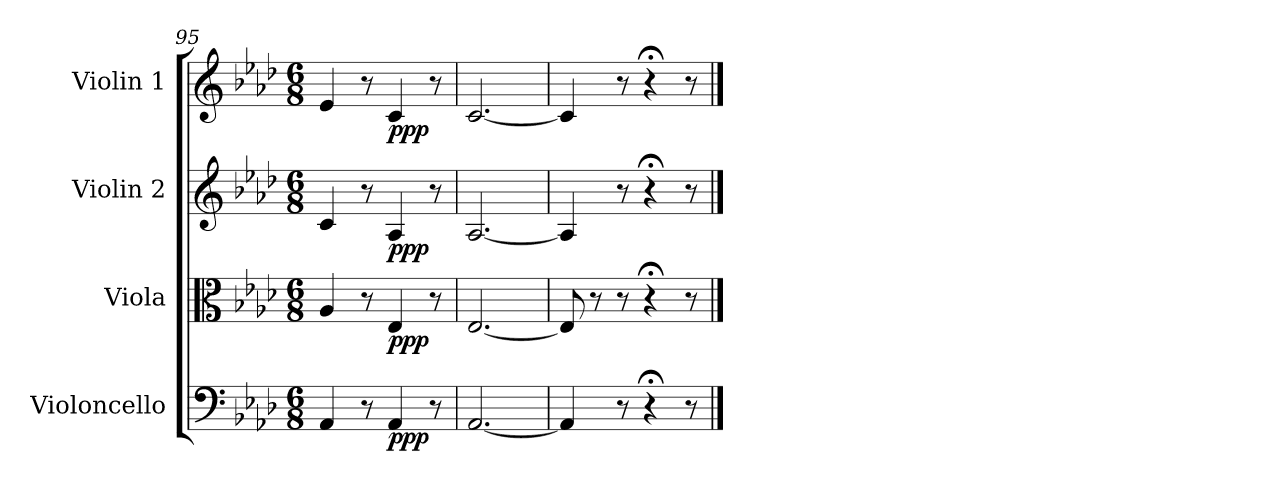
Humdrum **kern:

**kern	**dynam	**kern	**dynam	**kern	**dynam	**kern	**dynam
*part4	*part4	*part3	*part3	*part2	*part2	*part1	*part1
*staff4	*staff4	*staff3	*staff3	*staff2	*staff2	*staff1	*staff1
*I"Violoncello	*	*I"Viola	*	*I"Violin 2	*	*I"Violin 1	*
*I'Vc	*	*I'Vla	*	*I'Vln	*	*I'Vln	*
*clefF4	*	*clefC3	*	*clefG2	*	*clefG2	*
*k[b-e-a-d-]	*	*k[b-e-a-d-]	*	*k[b-e-a-d-]	*	*k[b-e-a-d-]	*
*M6/8	*	*M6/8	*	*M6/8	*	*M6/8	*
=95	=95	=95	=95	=95	=95	=95	=95
4AA-/	.	4A-/	.	4c/	.	4e-/	.
8r	.	8r	.	8r	.	8r	.
!	!LO:DY:b	!	!LO:DY:b	!	!LO:DY:b	!	!LO:DY:b
4AA-/	ppp	4E-/	ppp	4A-/	ppp	4c/	ppp
8r	.	8r	.	8r	.	8r	.
=96	=96	=96	=96	=96	=96	=96	=96
[2.AA-/	.	[2.E-/	.	[2.A-/	.	[2.c/	.
=97	=97	=97	=97	=97	=97	=97	=97
4AA-/]	.	8E-/]	.	4A-/]	.	4c/]	.
.	.	8r	.	.	.	.	.
8r	.	8r	.	8r	.	8r	.
4r;<	.	4r;<	.	4r;<	.	4r;<	.
8r	.	8r	.	8r	.	8r	.
==	==	==	==	==	==	==	==
*-	*-	*-	*-	*-	*-	*-	*-
